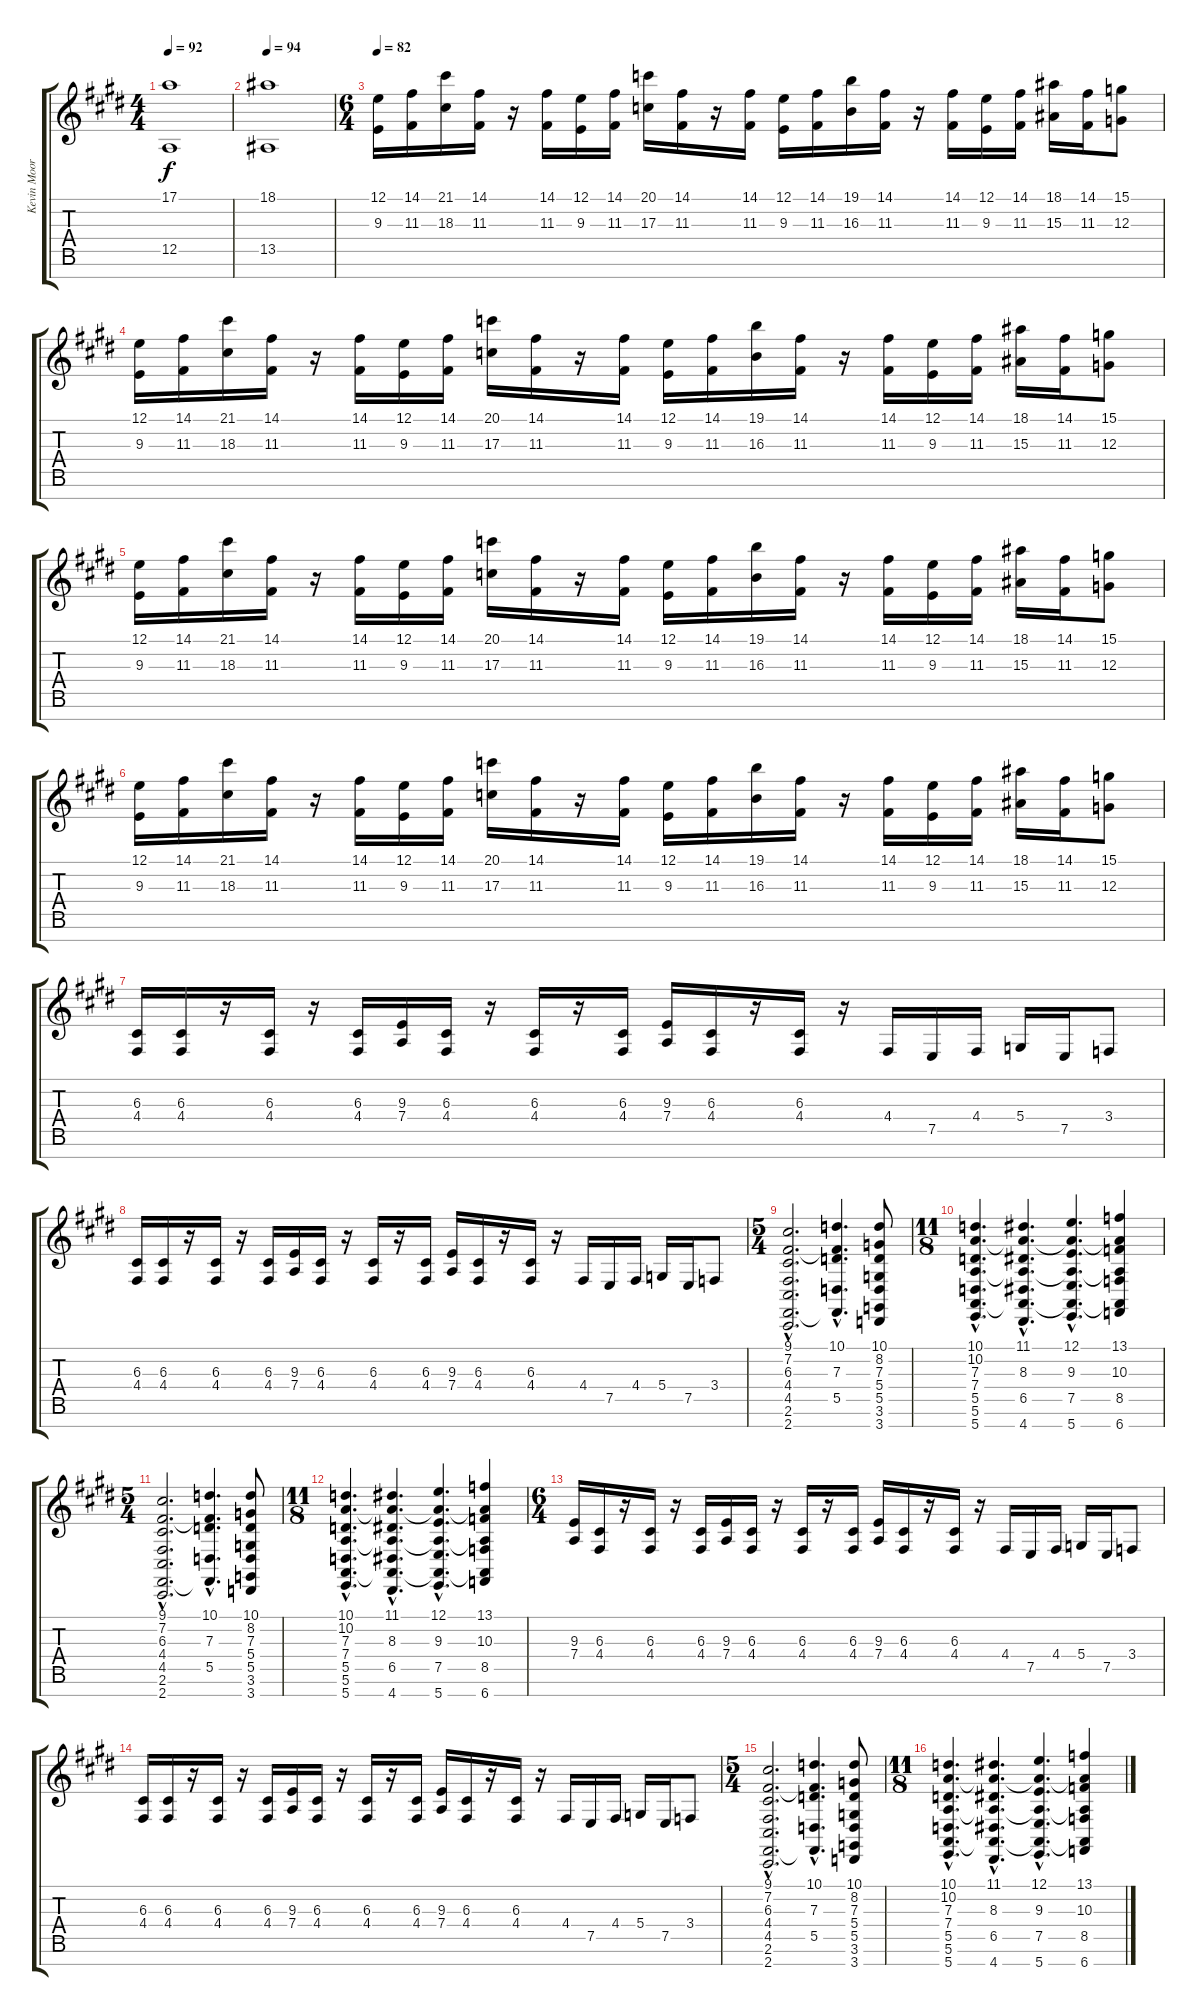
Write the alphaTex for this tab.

\track ("Kevin Moore" "Kevin Moor") {instrument tremolostrings}
\staff {score tabs}
\tuning (E4 B3 G3 D3 A2 E2 B1) {hide}
\ts (4 4)
\tempo 92
\clef g2
\ks e
(17.1 12.5).1{dy f} |
\tempo 94
(18.1 13.5).1 |
\ts (6 4)
\tempo 82
(12.1 9.3).16{volume 10 balance 8 instrument stringensemble1} (14.1 11.3).16 (21.1 18.3).16 (14.1 11.3).16 r.16 (14.1 11.3).16 (12.1 9.3).16 (14.1 11.3).16 (20.1 17.3).16 (14.1 11.3).16 r.16 (14.1 11.3).16 (12.1 9.3).16 (14.1 11.3).16 (19.1 16.3).16 (14.1 11.3).16 r.16 (14.1 11.3).16 (12.1 9.3).16 (14.1 11.3).16 (18.1 15.3).16 (14.1 11.3).16 (15.1 12.3).8 |
(12.1 9.3).16 (14.1 11.3).16 (21.1 18.3).16 (14.1 11.3).16 r.16 (14.1 11.3).16 (12.1 9.3).16 (14.1 11.3).16 (20.1 17.3).16 (14.1 11.3).16 r.16 (14.1 11.3).16 (12.1 9.3).16 (14.1 11.3).16 (19.1 16.3).16 (14.1 11.3).16 r.16 (14.1 11.3).16 (12.1 9.3).16 (14.1 11.3).16 (18.1 15.3).16 (14.1 11.3).16 (15.1 12.3).8 |
(12.1 9.3).16 (14.1 11.3).16 (21.1 18.3).16 (14.1 11.3).16 r.16 (14.1 11.3).16 (12.1 9.3).16 (14.1 11.3).16 (20.1 17.3).16 (14.1 11.3).16 r.16 (14.1 11.3).16 (12.1 9.3).16 (14.1 11.3).16 (19.1 16.3).16 (14.1 11.3).16 r.16 (14.1 11.3).16 (12.1 9.3).16 (14.1 11.3).16 (18.1 15.3).16 (14.1 11.3).16 (15.1 12.3).8 |
(12.1 9.3).16 (14.1 11.3).16 (21.1 18.3).16 (14.1 11.3).16 r.16 (14.1 11.3).16 (12.1 9.3).16 (14.1 11.3).16 (20.1 17.3).16 (14.1 11.3).16 r.16 (14.1 11.3).16 (12.1 9.3).16 (14.1 11.3).16 (19.1 16.3).16 (14.1 11.3).16 r.16 (14.1 11.3).16 (12.1 9.3).16 (14.1 11.3).16 (18.1 15.3).16 (14.1 11.3).16 (15.1 12.3).8 |
(6.3 4.4).16{volume 10 balance 6 instrument lead2sawtooth} (6.3 4.4).16 r.16 (6.3 4.4).16 r.16 (6.3 4.4).16 (9.3 7.4).16 (6.3 4.4).16 r.16 (6.3 4.4).16 r.16 (6.3 4.4).16 (9.3 7.4).16 (6.3 4.4).16 r.16 (6.3 4.4).16 r.16 4.4.16 7.5.16 4.4.16 5.4.16 7.5.16 3.4.8 |
(6.3 4.4).16 (6.3 4.4).16 r.16 (6.3 4.4).16 r.16 (6.3 4.4).16 (9.3 7.4).16 (6.3 4.4).16 r.16 (6.3 4.4).16 r.16 (6.3 4.4).16 (9.3 7.4).16 (6.3 4.4).16 r.16 (6.3 4.4).16 r.16 4.4.16 7.5.16 4.4.16 5.4.16 7.5.16 3.4.8 |
\ts (5 4)
(9.1{hac} 7.2{hac} 6.3{hac} 4.4{hac} 4.5{hac} 2.6{hac} 2.7{hac}).2{d volume 9 balance 5 instrument churchorgan} (10.1{hac} 7.2{hac t} 7.3{hac} 5.5{hac} 2.6{hac t}).4{d} (10.1 8.2 7.3 5.4 5.5 3.6 3.7).8 |
\ts (11 8)
(10.1{hac} 10.2{hac} 7.3{hac} 7.4{hac} 5.5{hac} 5.6{hac} 5.7{hac}).4{d} (11.1{hac} 10.2{hac t} 8.3{hac} 7.4{hac t} 6.5{hac} 5.6{hac t} 4.7{hac}).4{d} (12.1{hac} 10.2{hac t} 9.3{hac} 7.4{hac t} 7.5{hac} 5.6{hac t} 5.7{hac}).4{d} (13.1 10.2{t} 10.3 7.4{t} 8.5 5.6{t} 6.7).4 |
\ts (5 4)
(9.1{hac} 7.2{hac} 6.3{hac} 4.4{hac} 4.5{hac} 2.6{hac} 2.7{hac}).2{d} (10.1{hac} 7.2{hac t} 7.3{hac} 5.5{hac} 2.6{hac t}).4{d} (10.1 8.2 7.3 5.4 5.5 3.6 3.7).8 |
\ts (11 8)
(10.1{hac} 10.2{hac} 7.3{hac} 7.4{hac} 5.5{hac} 5.6{hac} 5.7{hac}).4{d} (11.1{hac} 10.2{hac t} 8.3{hac} 7.4{hac t} 6.5{hac} 5.6{hac t} 4.7{hac}).4{d} (12.1{hac} 10.2{hac t} 9.3{hac} 7.4{hac t} 7.5{hac} 5.6{hac t} 5.7{hac}).4{d} (13.1 10.2{t} 10.3 7.4{t} 8.5 5.6{t} 6.7).4 |
\ts (6 4)
(9.3 7.4).16{volume 10 balance 6 instrument lead2sawtooth} (6.3 4.4).16 r.16 (6.3 4.4).16 r.16 (6.3 4.4).16 (9.3 7.4).16 (6.3 4.4).16 r.16 (6.3 4.4).16 r.16 (6.3 4.4).16 (9.3 7.4).16 (6.3 4.4).16 r.16 (6.3 4.4).16 r.16 4.4.16 7.5.16 4.4.16 5.4.16 7.5.16 3.4.8 |
(6.3 4.4).16 (6.3 4.4).16 r.16 (6.3 4.4).16 r.16 (6.3 4.4).16 (9.3 7.4).16 (6.3 4.4).16 r.16 (6.3 4.4).16 r.16 (6.3 4.4).16 (9.3 7.4).16 (6.3 4.4).16 r.16 (6.3 4.4).16 r.16 4.4.16 7.5.16 4.4.16 5.4.16 7.5.16 3.4.8 |
\ts (5 4)
(9.1{hac} 7.2{hac} 6.3{hac} 4.4{hac} 4.5{hac} 2.6{hac} 2.7{hac}).2{d volume 9 balance 5 instrument churchorgan} (10.1{hac} 7.2{hac t} 7.3{hac} 5.5{hac} 2.6{hac t}).4{d} (10.1 8.2 7.3 5.4 5.5 3.6 3.7).8 |
\ts (11 8)
(10.1{hac} 10.2{hac} 7.3{hac} 7.4{hac} 5.5{hac} 5.6{hac} 5.7{hac}).4{d} (11.1{hac} 10.2{hac t} 8.3{hac} 7.4{hac t} 6.5{hac} 5.6{hac t} 4.7{hac}).4{d} (12.1{hac} 10.2{hac t} 9.3{hac} 7.4{hac t} 7.5{hac} 5.6{hac t} 5.7{hac}).4{d} (13.1 10.2{t} 10.3 7.4{t} 8.5 5.6{t} 6.7).4
